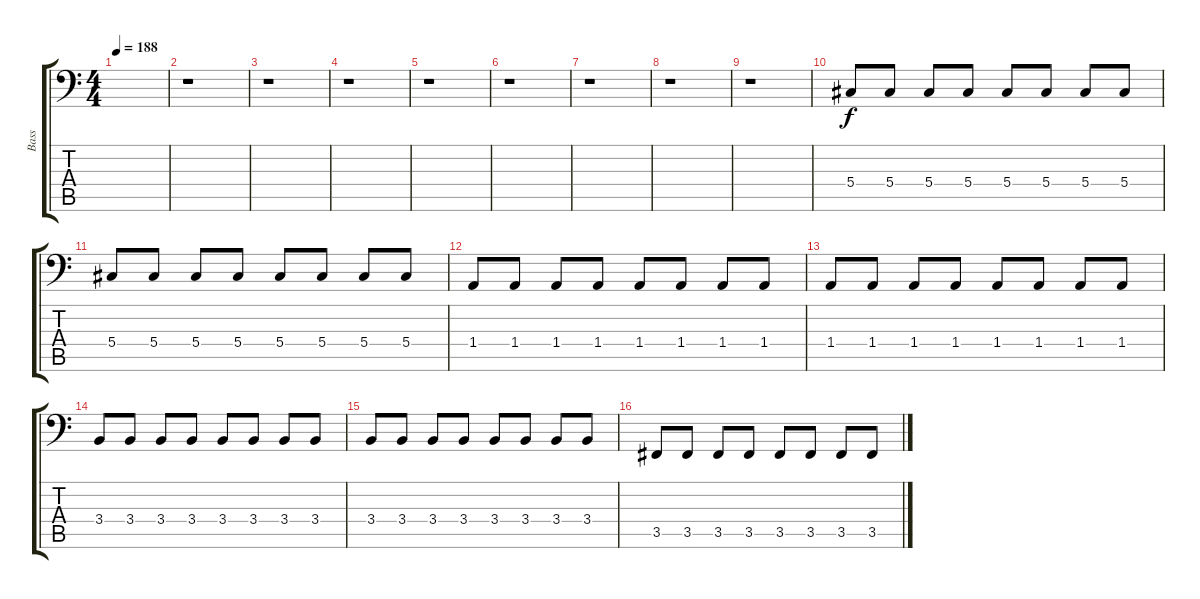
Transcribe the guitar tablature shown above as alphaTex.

\track ("Bass" "Bass") {instrument electricbasspick}
\staff {score tabs}
\tuning (B2 Gb2 Db2 Ab1 Eb1 Bb0) {hide}
\ts (4 4)
\tempo 188
\clef f4
\ks c
|
r.1 |
r.1 |
r.1 |
r.1 |
r.1 |
r.1 |
r.1 |
r.1 |
5.4.8 5.4.8 5.4.8 5.4.8 5.4.8 5.4.8 5.4.8 5.4.8 |
5.4.8 5.4.8 5.4.8 5.4.8 5.4.8 5.4.8 5.4.8 5.4.8 |
1.4.8 1.4.8 1.4.8 1.4.8 1.4.8 1.4.8 1.4.8 1.4.8 |
1.4.8 1.4.8 1.4.8 1.4.8 1.4.8 1.4.8 1.4.8 1.4.8 |
3.4.8 3.4.8 3.4.8 3.4.8 3.4.8 3.4.8 3.4.8 3.4.8 |
3.4.8 3.4.8 3.4.8 3.4.8 3.4.8 3.4.8 3.4.8 3.4.8 |
3.5.8 3.5.8 3.5.8 3.5.8 3.5.8 3.5.8 3.5.8 3.5.8
